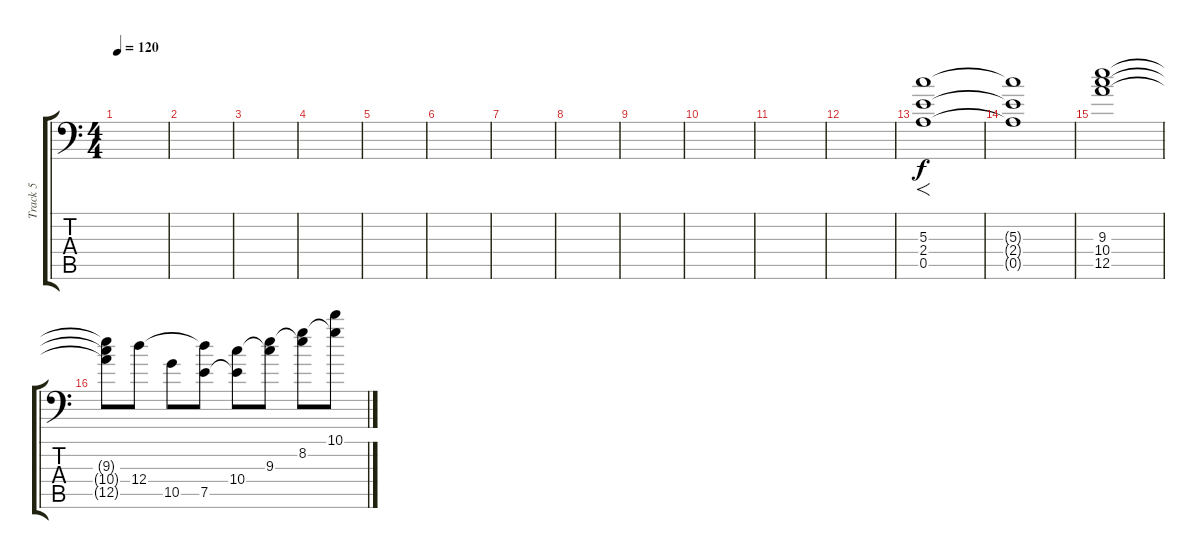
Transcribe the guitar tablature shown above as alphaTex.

\track ("Track 5" "Track 5") {instrument electricguitarjazz}
\staff {score tabs}
\tuning (E4 B3 G3 D3 A2 A1) {hide}
\ts (4 4)
\tempo 120
\clef f4
\ks c
|
|
|
|
|
|
|
|
|
|
|
|
(5.3 2.4 0.5).1{f} |
(5.3{t} 2.4{t} 0.5{t}).1 |
(9.3 10.4 12.5).1 |
(9.3{t} 10.4{t} 12.5{t}).8 12.4.8 10.5.8 (12.4{t} 7.5).8 (10.4 7.5{t}).8 (9.3 10.4{t}).8 (8.2 9.3{t}).8 (10.1 8.2{t}).8
